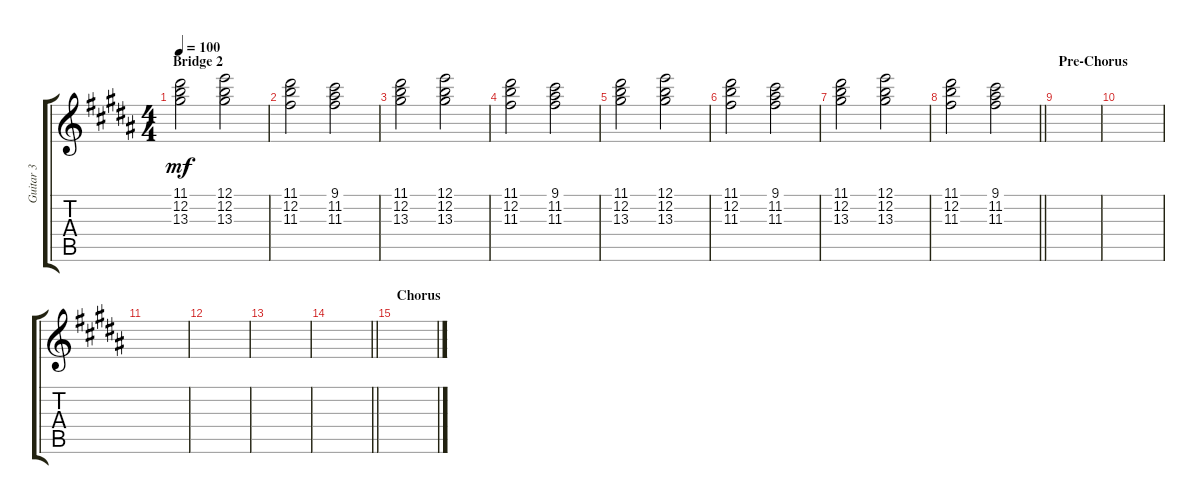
\track ("Guitar 3" "Guitar 3") {instrument overdrivenguitar}
\staff {score tabs}
\tuning (E4 B3 G3 D3 A2 E2) {hide}
\ts (4 4)
\section ("" "Bridge 2")
\tempo 100
\clef g2
\ks b
(11.1 12.2 13.3).2{dy mf} (12.1 12.2 13.3).2 |
(11.1 12.2 11.3).2 (9.1 11.2 11.3).2 |
(11.1 12.2 13.3).2 (12.1 12.2 13.3).2 |
(11.1 12.2 11.3).2 (9.1 11.2 11.3).2 |
(11.1 12.2 13.3).2 (12.1 12.2 13.3).2 |
(11.1 12.2 11.3).2 (9.1 11.2 11.3).2 |
(11.1 12.2 13.3).2 (12.1 12.2 13.3).2 |
\barLineRight lightlight
(11.1 12.2 11.3).2 (9.1 11.2 11.3).2 |
\section ("" "Pre-Chorus")
|
|
|
|
|
\barLineRight lightlight
|
\section ("" "Chorus")
